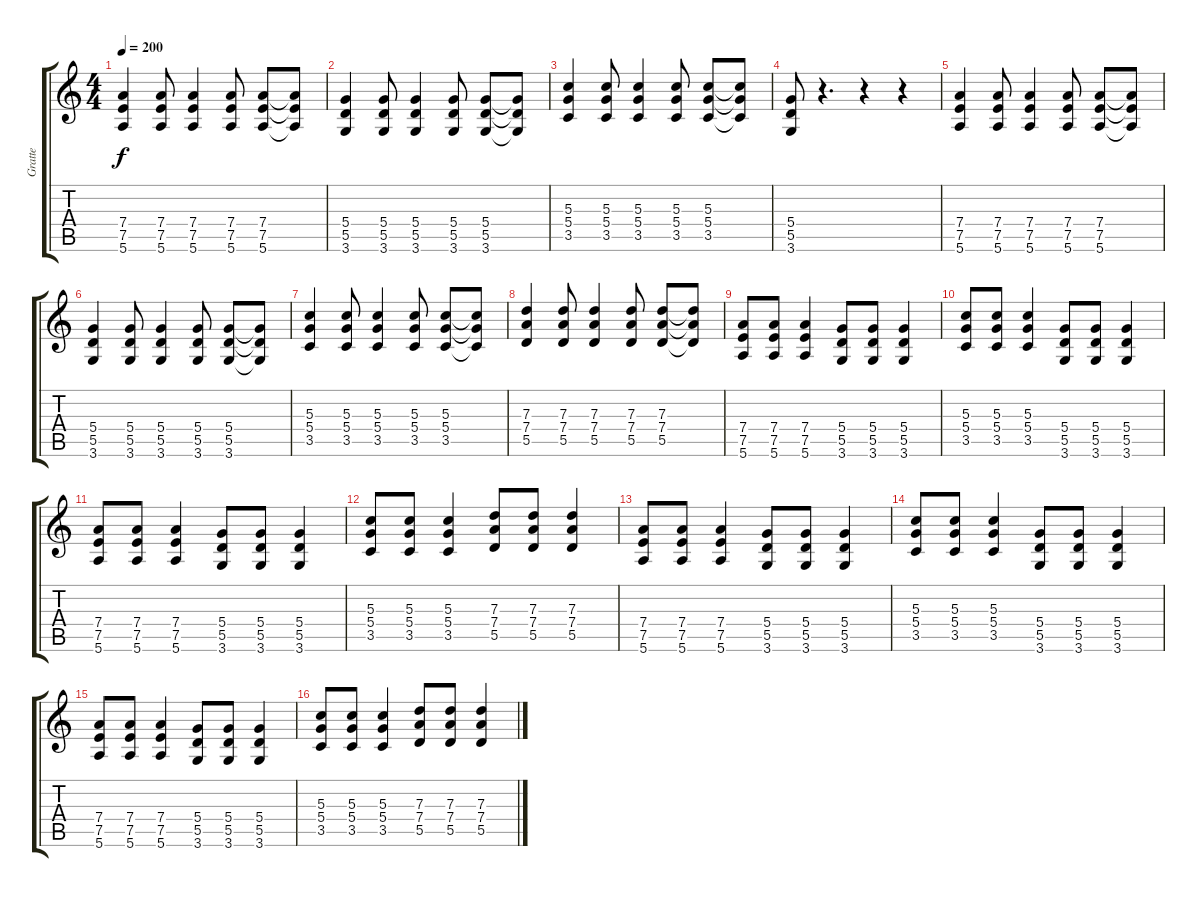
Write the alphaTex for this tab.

\track ("Gratte" "Gratte") {instrument overdrivenguitar}
\staff {score tabs}
\tuning (E4 B3 G3 D3 A2 E2) {hide}
\ts (4 4)
\tempo 200
\clef g2
\ks c
(7.4 7.5 5.6).4{dy f} (7.4 7.5 5.6).8 (7.4 7.5 5.6).4 (7.4 7.5 5.6).8 (7.4 7.5 5.6).8 (7.4{t} 7.5{t} 5.6{t}).8 |
(5.4 5.5 3.6).4 (5.4 5.5 3.6).8 (5.4 5.5 3.6).4 (5.4 5.5 3.6).8 (5.4 5.5 3.6).8 (5.4{t} 5.5{t} 3.6{t}).8 |
(5.3 5.4 3.5).4 (5.3 5.4 3.5).8 (5.3 5.4 3.5).4 (5.3 5.4 3.5).8 (5.3 5.4 3.5).8 (5.3{t} 5.4{t} 3.5{t}).8 |
(5.4 5.5 3.6).8 r.4{d} r.4 r.4 |
(7.4 7.5 5.6).4 (7.4 7.5 5.6).8 (7.4 7.5 5.6).4 (7.4 7.5 5.6).8 (7.4 7.5 5.6).8 (7.4{t} 7.5{t} 5.6{t}).8 |
(5.4 5.5 3.6).4 (5.4 5.5 3.6).8 (5.4 5.5 3.6).4 (5.4 5.5 3.6).8 (5.4 5.5 3.6).8 (5.4{t} 5.5{t} 3.6{t}).8 |
(5.3 5.4 3.5).4 (5.3 5.4 3.5).8 (5.3 5.4 3.5).4 (5.3 5.4 3.5).8 (5.3 5.4 3.5).8 (5.3{t} 5.4{t} 3.5{t}).8 |
(7.3 7.4 5.5).4 (7.3 7.4 5.5).8 (7.3 7.4 5.5).4 (7.3 7.4 5.5).8 (7.3 7.4 5.5).8 (7.3{t} 7.4{t} 5.5{t}).8 |
(7.4 7.5 5.6).8 (7.4 7.5 5.6).8 (7.4 7.5 5.6).4 (5.4 5.5 3.6).8 (5.4 5.5 3.6).8 (5.4 5.5 3.6).4 |
(5.3 5.4 3.5).8 (5.3 5.4 3.5).8 (5.3 5.4 3.5).4 (5.4 5.5 3.6).8 (5.4 5.5 3.6).8 (5.4 5.5 3.6).4 |
(7.4 7.5 5.6).8 (7.4 7.5 5.6).8 (7.4 7.5 5.6).4 (5.4 5.5 3.6).8 (5.4 5.5 3.6).8 (5.4 5.5 3.6).4 |
(5.3 5.4 3.5).8 (5.3 5.4 3.5).8 (5.3 5.4 3.5).4 (7.3 7.4 5.5).8 (7.3 7.4 5.5).8 (7.3 7.4 5.5).4 |
(7.4 7.5 5.6).8 (7.4 7.5 5.6).8 (7.4 7.5 5.6).4 (5.4 5.5 3.6).8 (5.4 5.5 3.6).8 (5.4 5.5 3.6).4 |
(5.3 5.4 3.5).8 (5.3 5.4 3.5).8 (5.3 5.4 3.5).4 (5.4 5.5 3.6).8 (5.4 5.5 3.6).8 (5.4 5.5 3.6).4 |
(7.4 7.5 5.6).8 (7.4 7.5 5.6).8 (7.4 7.5 5.6).4 (5.4 5.5 3.6).8 (5.4 5.5 3.6).8 (5.4 5.5 3.6).4 |
(5.3 5.4 3.5).8 (5.3 5.4 3.5).8 (5.3 5.4 3.5).4 (7.3 7.4 5.5).8 (7.3 7.4 5.5).8 (7.3 7.4 5.5).4
